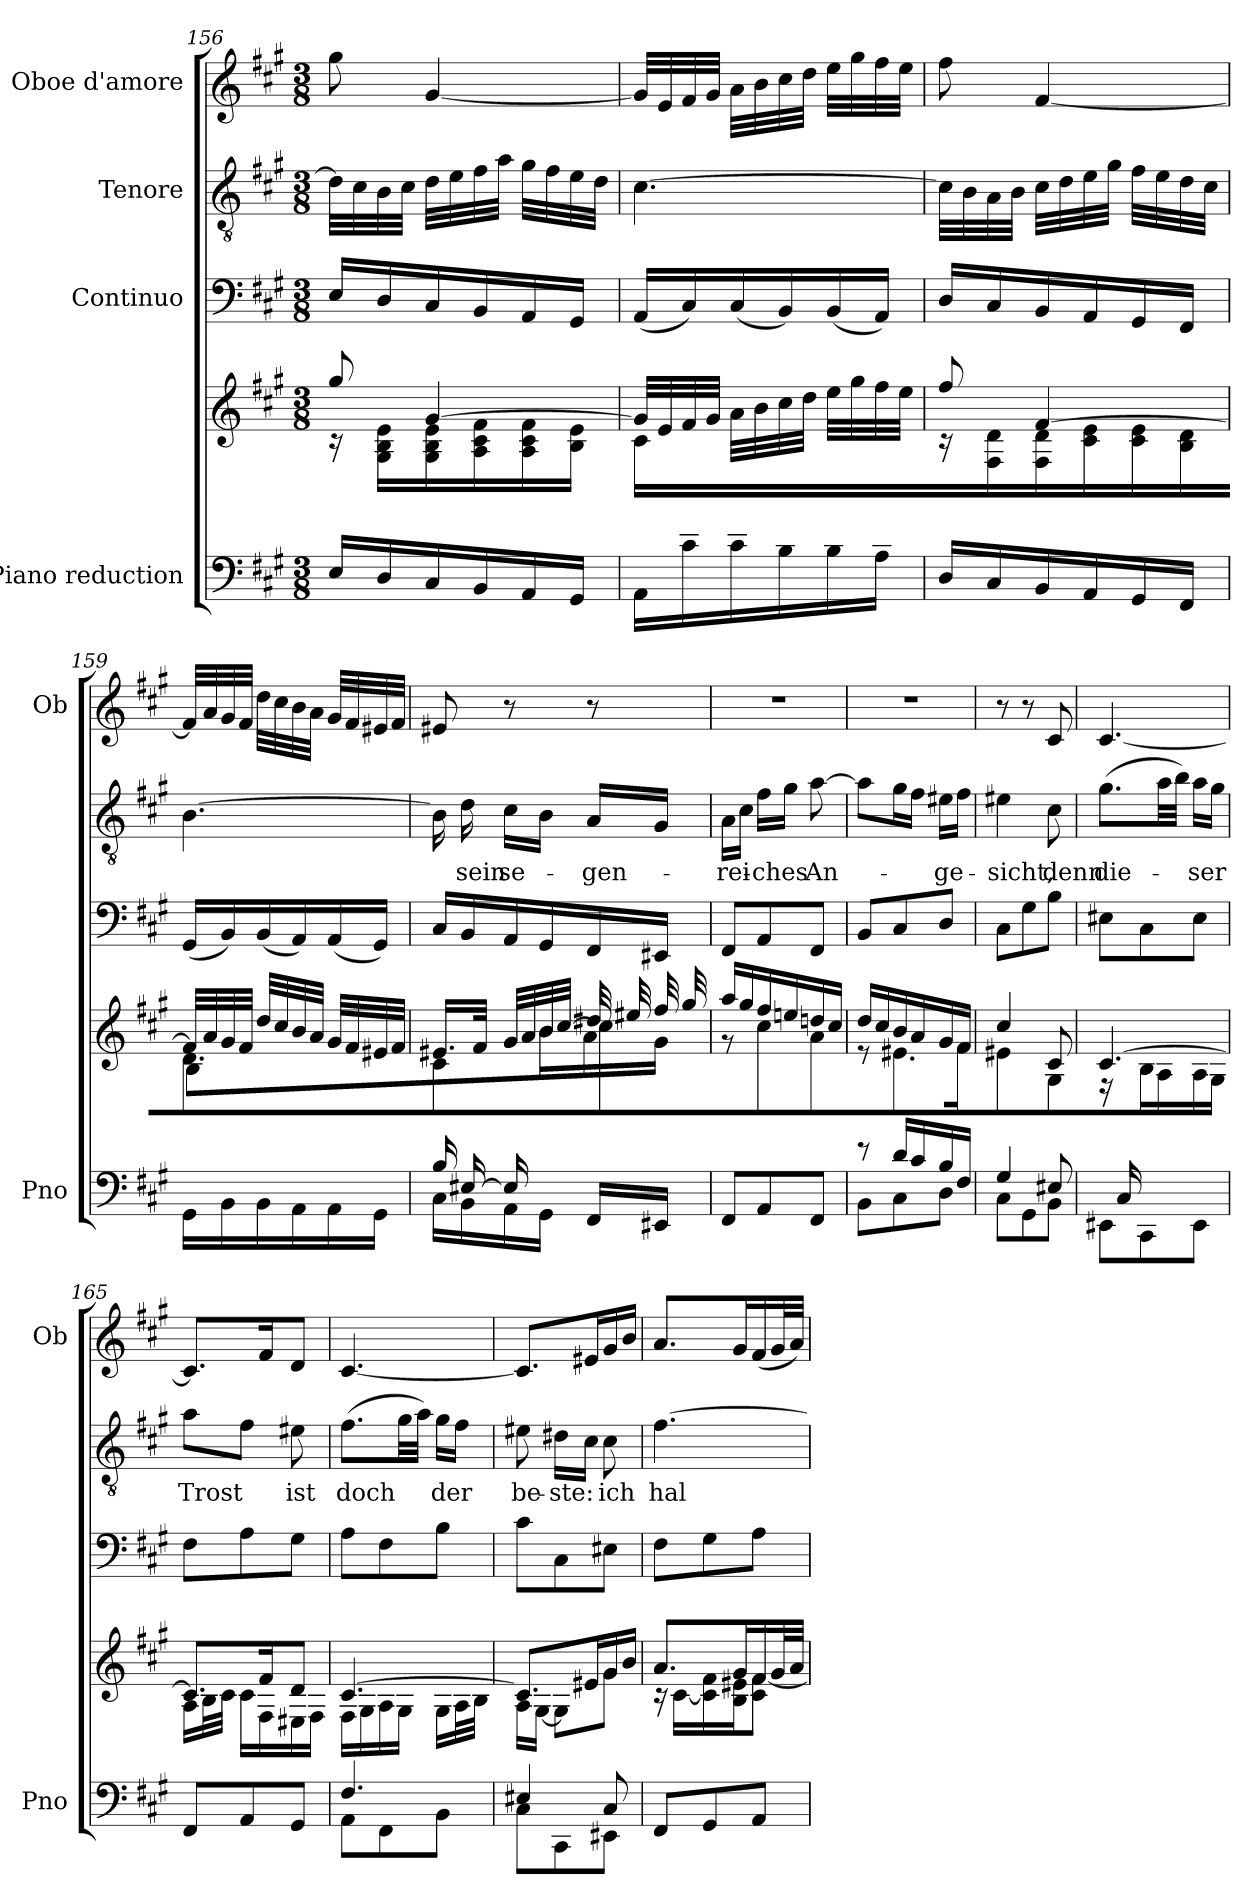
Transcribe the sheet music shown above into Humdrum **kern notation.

**kern	**kern	**kern	**kern	**text	**kern
*part4	*part4	*part3	*part2	*part2	*part1
*staff5	*staff4	*staff3	*staff2	*staff2	*staff1
*I"Piano reduction	*	*I"Continuo	*I"Tenore	*	*I"Oboe d'amore
*I'Pno	*	*	*	*	*I'Ob
*clefF4	*clefG2	*clefF4	*clefGv2	*	*clefG2
*k[f#c#g#]	*k[f#c#g#]	*k[f#c#g#]	*k[f#c#g#]	*	*k[f#c#g#]
*M3/8	*M3/8	*M3/8	*M3/8	*	*M3/8
=156	=156	=156	=156	=156	=156
*	*^	*	*	*	*
16E/LL	8gg#/	16r	16E/LL	32d\LLL]	.	8gg#\
.	.	.	.	32c#\	.	.
16D/	.	16G#\ 16B\ 16e\LL	16D/	32B\	.	.
.	.	.	.	32c#\JJJ	.	.
16C#/	[4g#/	16G#\ 16B\ 16e\	16C#/	32d\LLL	.	[4g#/
.	.	.	.	32e\	.	.
16BB/	.	16A\ 16c#\ 16f#\	16BB/	32f#\	.	.
.	.	.	.	32a\JJJ	.	.
16AA/	.	16A\ 16c#\ 16f#\	16AA/	32g#\LLL	.	.
.	.	.	.	32f#\	.	.
16GG#/JJ	.	16B\ 16e\JJ	16GG#/JJ	32e\	.	.
.	.	.	.	32d\JJJ	.	.
=157	=157	=157	=157	=157	=157	=157
*^	*	*	*	*	*	*
16ryy	16AA\LL	32g#/LLL]	16c#\LL	(16AA/LL	[4.c#\	.	32g#/LLL]
.	.	32e/	.	.	.	.	32e/
16e/	16c#\	32f#/	4ryy	16C#/)	.	.	32f#/
.	.	32g#/JJJ	.	.	.	.	32g#/JJJ
16e/	16c#\	32a\LLL	.	(16C#/	.	.	32a\LLL
.	.	32b\	.	.	.	.	32b\
16d/	16B\	32cc#\	.	16BB/)	.	.	32cc#\
.	.	32dd\JJJ	.	.	.	.	32dd\JJJ
16d/	16B\	32ee\LLL	.	(16BB/	.	.	32ee\LLL
.	.	32gg#\	.	.	.	.	32gg#\
16c#/JJ	16A\JJ	32ff#\	16ryy	16AA/JJ)	.	.	32ff#\
.	.	32ee\JJJ	.	.	.	.	32ee\JJJ
*v	*v	*	*	*	*	*	*
=158	=158	=158	=158	=158	=158	=158
16D/LL	8ff#/	16r	16D/LL	32c#\LLL]	.	8ff#\
.	.	.	.	32B\	.	.
16C#/	.	16F#\ 16d\LL	16C#/	32A\	.	.
.	.	.	.	32B\JJJ	.	.
16BB/	[4f#/	16F#\ 16d\	16BB/	32c#\LLL	.	[4f#/
.	.	.	.	32d\	.	.
16AA/	.	16c#\ 16e\	16AA/	32e\	.	.
.	.	.	.	32g#\JJJ	.	.
16GG#/	.	16c#\ 16e\	16GG#/	32f#\LLL	.	.
.	.	.	.	32e\	.	.
16FF#/JJ	.	16B\ 16d\JJ	16FF#/JJ	32d\	.	.
.	.	.	.	32c#\JJJ	.	.
=159	=159	=159	=159	=159	=159	=159
*^	*	*^	*	*	*	*
8ryy	16GG#\LL	32f#/LLL]	4.d\	8B\L	(16GG#/LL	[4.B\	.	32f#/LLL]
.	.	32a/	.	.	.	.	.	32a/
.	16BB\	32g#/	.	.	16BB/)	.	.	32g#/
.	.	32f#/JJJ	.	.	.	.	.	32f#/JJJ
16G#/L	16BB\	32dd/LLL	.	4ryy	(16BB/	.	.	32dd\LLL
.	.	32cc#/	.	.	.	.	.	32cc#\
16A/	16AA\	32b/	.	.	16AA/)	.	.	32b\
.	.	32a/JJJ	.	.	.	.	.	32a\JJJ
16A/	16AA\	32g#/LLL	.	.	(16AA/	.	.	32g#/LLL
.	.	32f#/	.	.	.	.	.	32f#/
16B/JJ	16GG#\JJ	32e#X/	.	.	16GG#/JJ)	.	.	32e#X/
.	.	32f#/JJJ	.	.	.	.	.	32f#/JJJ
!!LO:PB:g=z
=160	=160	=160	=160	=160	=160	=160	=160	=160
16B/LL	16C#\LL	16.e#X/LL	4c#\	8.ryy	16C#/LL	16B\]	.	8e#X/
!	!	!	!	!	!	!	!LO:LY:b	!
[16E#X/	16BB\	.	.	.	16BB/	16d\	sein	.
.	.	32f#/JJk	.	.	.	.	.	.
!	!	!	!	!	!	!	!LO:LY:b	!
16E#/]	16AA\	32g#/LLL	.	.	16AA/	16c#\LL	se-	8r
.	.	32a/	.	.	.	.	.	.
8.ryy	16GG#\JJ	32b/	.	16b\	16GG#/	16B\JJ	.	.
.	.	[<32cc#/JJJ	.	.	.	.	.	.
!	!	!	!	!	!	!	!LO:LY:b	!
.	16FF#/LL	32dd#X/LLL	8cc#\]	16a\	16FF#/	16A/LL	-gen-	8r
.	.	32ee#X/	.	.	.	.	.	.
.	16EE#X/JJ	32ff#/	.	16g#\JJ	16EE#X/JJ	16G#/JJ	.	.
.	.	32gg#/JJJ	.	.	.	.	.	.
*v	*v	*	*	*	*	*	*	*
*	*	*v	*v	*	*	*	*
=161	=161	=161	=161	=161	=161	=161
!	!	!	!	!	!LO:LY:b	!
8FF#/L	16aa/LL	8r	8FF#/L	16A\LL	-rei-	4.r
.	16gg#/	.	.	16c#\JJ	.	.
!	!	!	!	!	!LO:LY:b	!
8AA/	16ff#/	8cc#\L	8AA/	16f#\LL	-ches	.
.	16een/	.	.	16g#\JJ	.	.
!	!	!	!	!	!LO:LY:b	!
8FF#/J	16ddn/	8a\J	8FF#/J	[8a\	An-	.
.	16cc#/JJ	.	.	.	.	.
=162	=162	=162	=162	=162	=162	=162
*^	*	*	*	*	*	*
8r	8BB\L	16dd/LL	8r	8BB/L	8a\L]	.	4.r
.	.	16cc#/	.	.	.	.	.
16d/LL	8C#\	16b/	8.e#X\L	8C#/	16g#\L	.	.
16c#/	.	16a/	.	.	16f#\JJ	.	.
!	!	!	!	!	!	!LO:LY:b	!
16B/	8D\J	16g#/	.	8D/J	16e#X\LL	-ge-	.
16F#/JJ	.	16f#/JJ	16f#\Jk	.	16f#\JJ	.	.
!!LO:LB:g=z
=163	=163	=163	=163	=163	=163	=163	=163
!	!	!	!	!	!	!LO:LY:b	!
4G#/	8C#\L	4cc#/	4e#X\	8C#\L	4e#X\	-sicht,	8r
.	8GG#\	.	.	8G#\	.	.	8r
!	!	!	!	!	!	!LO:LY:b	!
8E#X/	8BB\J	8c#/	8G#\	8B\J	8c#\	denn	8c#/
=164	=164	=164	=164	=164	=164	=164	=164
!	!	!	!	!	!	!LO:LY:b	!
16ryy	8EE#X\L	[4.c#/	16r	8E#X\L	(8.g#\L	die-	[4.c#/
16C#/LL	.	.	16ryy	.	.	.	.
4ryy	8CC#\	.	16B\	8C#\	.	.	.
.	.	.	16A\	.	32a\LL	.	.
.	.	.	.	.	32b\JJJ)	.	.
!	!	!	!	!	!	!LO:LY:b	!
.	8EE#\J	.	16A\	8E#\J	16a\LL	-ser	.
.	.	.	16G#\JJ	.	16g#\JJ	.	.
*v	*v	*	*	*	*	*	*
=165	=165	=165	=165	=165	=165	=165
!	!	!	!	!	!LO:LY:b	!
8FF#/L	8.c#/L]	16A\LL	8F#\L	8a\L	Trost	8.c#/L]
.	.	32B\L	.	.	.	.
.	.	32c#\JJJ	.	.	.	.
8AA/	.	16c#\LL	8A\	8f#\J	.	.
.	16f#/K	16F#\	.	.	.	16f#/K
!	!	!	!	!	!LO:LY:b	!
8GG#/J	8d/J	16E#X\	8G#\J	8e#X\	ist	8d/J
.	.	16F#\JJ	.	.	.	.
=166	=166	=166	=166	=166	=166	=166
*^	*	*	*	*	*	*
!	!	!	!	!	!	!LO:LY:b	!
4.F#/	8AA\L	[4.c#/	16F#\LL	8A\L	(8.f#\L	doch	[4.c#/
.	.	.	16G#\	.	.	.	.
.	8FF#\	.	16A\	8F#\	.	.	.
.	.	.	16G#\JJ	.	32g#\LL	.	.
.	.	.	.	.	32a\JJJ)	.	.
!	!	!	!	!	!	!LO:LY:b	!
.	8BB\J	.	16G#\LL	8B\J	16g#\LL	der	.
.	.	.	32A\L	.	16f#\JJ	.	.
.	.	.	32B\JJJ	.	.	.	.
=167	=167	=167	=167	=167	=167	=167	=167
!	!	!	!	!	!	!LO:LY:b	!
4E#X/	8C#\L	8.c#/L]	16A\LL	8c#\L	8e#X\	be-	8.c#/L]
.	.	.	[16G#\JJ	.	.	.	.
!	!	!	!	!	!	!LO:LY:b	!
.	8CC#\	.	8G#\L]	8C#\	16d#X\LL	-ste:	.
.	.	16e#X/L	.	.	16c#\JJ	.	16e#X/L
!	!	!	!	!	!	!LO:LY:b	!
8C#/	8EE#X\J	16g#/	8g#\J	8E#X\J	8c#\	ich	16g#/
.	.	16b/JJ	.	.	.	.	16b/JJ
*v	*v	*	*	*	*	*	*
=168	=168	=168	=168	=168	=168	=168
!	!	!	!	!	!LO:LY:b	!
8FF#/L	8.a/L	16r	8F#\L	[4.f#\	hal-	8.a/L
.	.	[16c#\LL	.	.	.	.
8GG#/	.	16c#\] 16f#\	8G#\	.	.	.
.	16g#/L	16B\ 16e#X\J	.	.	.	16g#/L
8AA/J	16f#/	8c#\ [8f#\J	8A\J	.	.	(16f#/
.	32g#/L	.	.	.	.	32g#/L
.	32a/JJJ	.	.	.	.	32a/JJJ)
*	*v	*v	*	*	*	*
=	=	=	=	=	=
*-	*-	*-	*-	*-	*-
